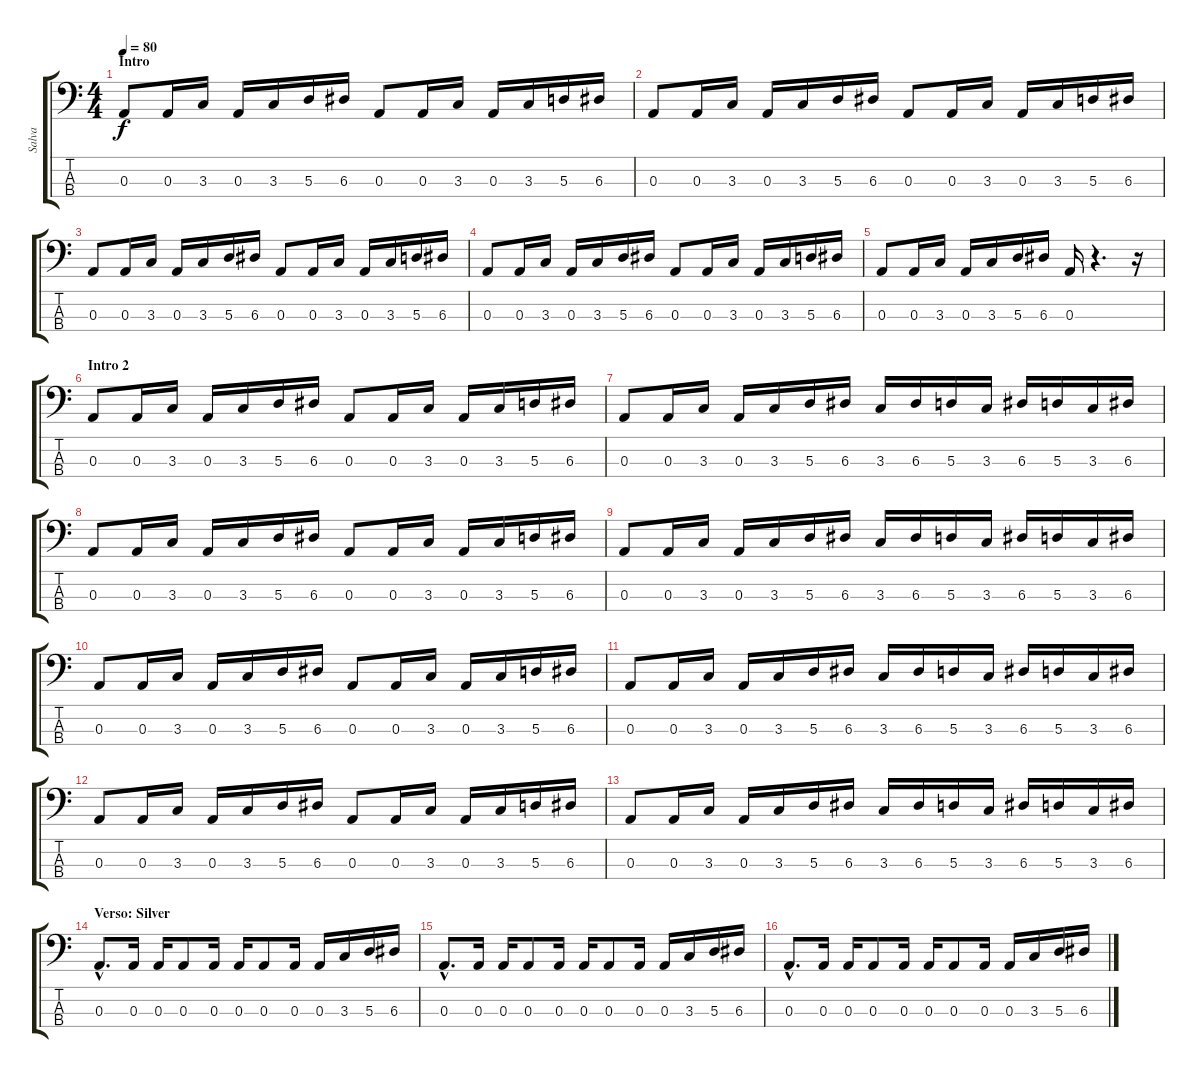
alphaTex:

\track ("Salva" "Salva") {instrument electricbassfinger}
\staff {score tabs}
\tuning (G2 D2 A1 E1) {hide}
\ts (4 4)
\section ("" "Intro")
\tempo 80
\clef f4
\ks c
0.3.8{dy f instrument electricbassfinger} 0.3.16 3.3.16 0.3.16 3.3.16 5.3.16 6.3.16 0.3.8 0.3.16 3.3.16 0.3.16 3.3.16 5.3.16 6.3.16 |
0.3.8 0.3.16 3.3.16 0.3.16 3.3.16 5.3.16 6.3.16 0.3.8 0.3.16 3.3.16 0.3.16 3.3.16 5.3.16 6.3.16 |
0.3.8 0.3.16 3.3.16 0.3.16 3.3.16 5.3.16 6.3.16 0.3.8 0.3.16 3.3.16 0.3.16 3.3.16 5.3.16 6.3.16 |
0.3.8 0.3.16 3.3.16 0.3.16 3.3.16 5.3.16 6.3.16 0.3.8 0.3.16 3.3.16 0.3.16 3.3.16 5.3.16 6.3.16 |
0.3.8 0.3.16 3.3.16 0.3.16 3.3.16 5.3.16 6.3.16 0.3.16 r.4{d} r.16 |
\section ("" "Intro 2")
0.3.8 0.3.16 3.3.16 0.3.16 3.3.16 5.3.16 6.3.16 0.3.8 0.3.16 3.3.16 0.3.16 3.3.16 5.3.16 6.3.16 |
0.3.8 0.3.16 3.3.16 0.3.16 3.3.16 5.3.16 6.3.16 3.3.16 6.3.16 5.3.16 3.3.16 6.3.16 5.3.16 3.3.16 6.3.16 |
0.3.8 0.3.16 3.3.16 0.3.16 3.3.16 5.3.16 6.3.16 0.3.8 0.3.16 3.3.16 0.3.16 3.3.16 5.3.16 6.3.16 |
0.3.8 0.3.16 3.3.16 0.3.16 3.3.16 5.3.16 6.3.16 3.3.16 6.3.16 5.3.16 3.3.16 6.3.16 5.3.16 3.3.16 6.3.16 |
0.3.8 0.3.16 3.3.16 0.3.16 3.3.16 5.3.16 6.3.16 0.3.8 0.3.16 3.3.16 0.3.16 3.3.16 5.3.16 6.3.16 |
0.3.8 0.3.16 3.3.16 0.3.16 3.3.16 5.3.16 6.3.16 3.3.16 6.3.16 5.3.16 3.3.16 6.3.16 5.3.16 3.3.16 6.3.16 |
0.3.8 0.3.16 3.3.16 0.3.16 3.3.16 5.3.16 6.3.16 0.3.8 0.3.16 3.3.16 0.3.16 3.3.16 5.3.16 6.3.16 |
0.3.8 0.3.16 3.3.16 0.3.16 3.3.16 5.3.16 6.3.16 3.3.16 6.3.16 5.3.16 3.3.16 6.3.16 5.3.16 3.3.16 6.3.16 |
\section ("" "Verso: Silver")
0.3{hac}.8{d} 0.3.16 0.3.16 0.3.8 0.3.16 0.3.16 0.3.8 0.3.16 0.3.16 3.3.16 5.3.16 6.3.16 |
0.3{hac}.8{d} 0.3.16 0.3.16 0.3.8 0.3.16 0.3.16 0.3.8 0.3.16 0.3.16 3.3.16 5.3.16 6.3.16 |
0.3{hac}.8{d} 0.3.16 0.3.16 0.3.8 0.3.16 0.3.16 0.3.8 0.3.16 0.3.16 3.3.16 5.3.16 6.3.16
